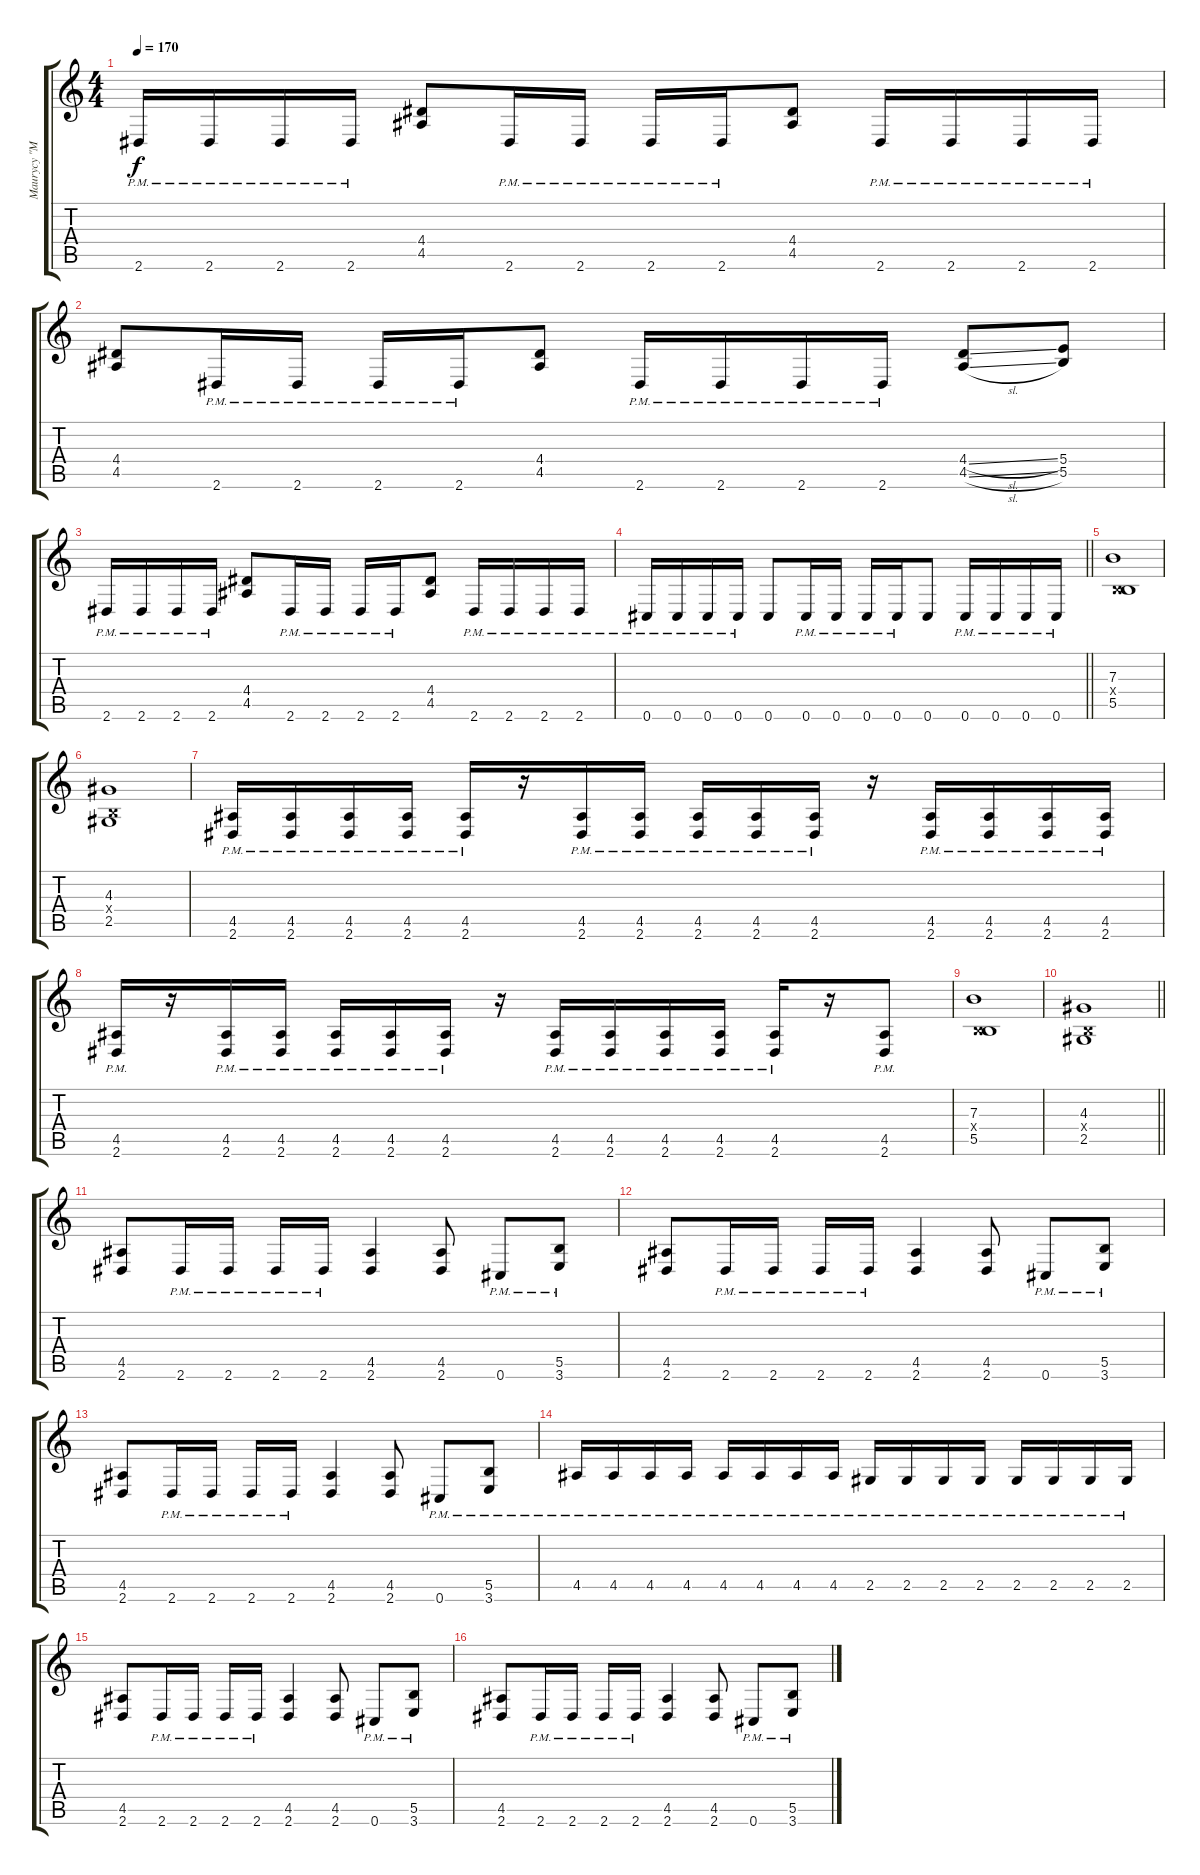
\track ("Maurycy \"Mauser\" Stefanowicz (Rythm)" "Maurycy \"M") {instrument overdrivenguitar}
\staff {score tabs}
\tuning (Db4 Ab3 E3 B2 Gb2 Db2) {hide}
\ts (4 4)
\tempo 170
\clef g2
\ks c
2.6{pm}.16{dy f} 2.6{pm}.16 2.6{pm}.16 2.6{pm}.16 (4.4 4.5).8 2.6{pm}.16 2.6{pm}.16 2.6{pm}.16 2.6{pm}.16 (4.4 4.5).8 2.6{pm}.16 2.6{pm}.16 2.6{pm}.16 2.6{pm}.16 |
(4.4 4.5).8 2.6{pm}.16 2.6{pm}.16 2.6{pm}.16 2.6{pm}.16 (4.4 4.5).8 2.6{pm}.16 2.6{pm}.16 2.6{pm}.16 2.6{pm}.16 (4.4{sl} 4.5{sl}).8 (5.4 5.5).8 |
2.6{pm}.16 2.6{pm}.16 2.6{pm}.16 2.6{pm}.16 (4.4 4.5).8 2.6{pm}.16 2.6{pm}.16 2.6{pm}.16 2.6{pm}.16 (4.4 4.5).8 2.6{pm}.16 2.6{pm}.16 2.6{pm}.16 2.6{pm}.16 |
\barLineRight lightlight
0.6{pm}.16 0.6{pm}.16 0.6{pm}.16 0.6{pm}.16 0.6.8 0.6{pm}.16 0.6{pm}.16 0.6{pm}.16 0.6{pm}.16 0.6.8 0.6{pm}.16 0.6{pm}.16 0.6{pm}.16 0.6{pm}.16 |
(7.3 0.4{x} 5.5).1 |
(4.3 0.4{x} 2.5).1 |
(4.5{pm} 2.6{pm}).16 (4.5{pm} 2.6{pm}).16 (4.5{pm} 2.6{pm}).16 (4.5{pm} 2.6{pm}).16 (4.5{pm} 2.6{pm}).16 r.16 (4.5{pm} 2.6{pm}).16 (4.5{pm} 2.6{pm}).16 (4.5{pm} 2.6{pm}).16 (4.5{pm} 2.6{pm}).16 (4.5{pm} 2.6{pm}).16 r.16 (4.5{pm} 2.6{pm}).16 (4.5{pm} 2.6{pm}).16 (4.5{pm} 2.6{pm}).16 (4.5{pm} 2.6{pm}).16 |
(4.5{pm} 2.6{pm}).16 r.16 (4.5{pm} 2.6{pm}).16 (4.5{pm} 2.6{pm}).16 (4.5{pm} 2.6{pm}).16 (4.5{pm} 2.6{pm}).16 (4.5{pm} 2.6{pm}).16 r.16 (4.5{pm} 2.6{pm}).16 (4.5{pm} 2.6{pm}).16 (4.5{pm} 2.6{pm}).16 (4.5{pm} 2.6{pm}).16 (4.5{pm} 2.6{pm}).16 r.16 (4.5{pm} 2.6{pm}).8 |
(7.3 0.4{x} 5.5).1 |
\barLineRight lightlight
(4.3 0.4{x} 2.5).1 |
(4.5 2.6).8 2.6{pm}.16 2.6{pm}.16 2.6{pm}.16 2.6{pm}.16 (4.5 2.6).4 (4.5 2.6).8 0.6{pm}.8 (5.5{pm} 3.6{pm}).8 |
(4.5 2.6).8 2.6{pm}.16 2.6{pm}.16 2.6{pm}.16 2.6{pm}.16 (4.5 2.6).4 (4.5 2.6).8 0.6{pm}.8 (5.5{pm} 3.6{pm}).8 |
(4.5 2.6).8 2.6{pm}.16 2.6{pm}.16 2.6{pm}.16 2.6{pm}.16 (4.5 2.6).4 (4.5 2.6).8 0.6{pm}.8 (5.5{pm} 3.6{pm}).8 |
4.5{pm}.16 4.5{pm}.16 4.5{pm}.16 4.5{pm}.16 4.5{pm}.16 4.5{pm}.16 4.5{pm}.16 4.5{pm}.16 2.5{pm}.16 2.5{pm}.16 2.5{pm}.16 2.5{pm}.16 2.5{pm}.16 2.5{pm}.16 2.5{pm}.16 2.5{pm}.16 |
(4.5 2.6).8 2.6{pm}.16 2.6{pm}.16 2.6{pm}.16 2.6{pm}.16 (4.5 2.6).4 (4.5 2.6).8 0.6{pm}.8 (5.5{pm} 3.6{pm}).8 |
(4.5 2.6).8 2.6{pm}.16 2.6{pm}.16 2.6{pm}.16 2.6{pm}.16 (4.5 2.6).4 (4.5 2.6).8 0.6{pm}.8 (5.5{pm} 3.6{pm}).8
